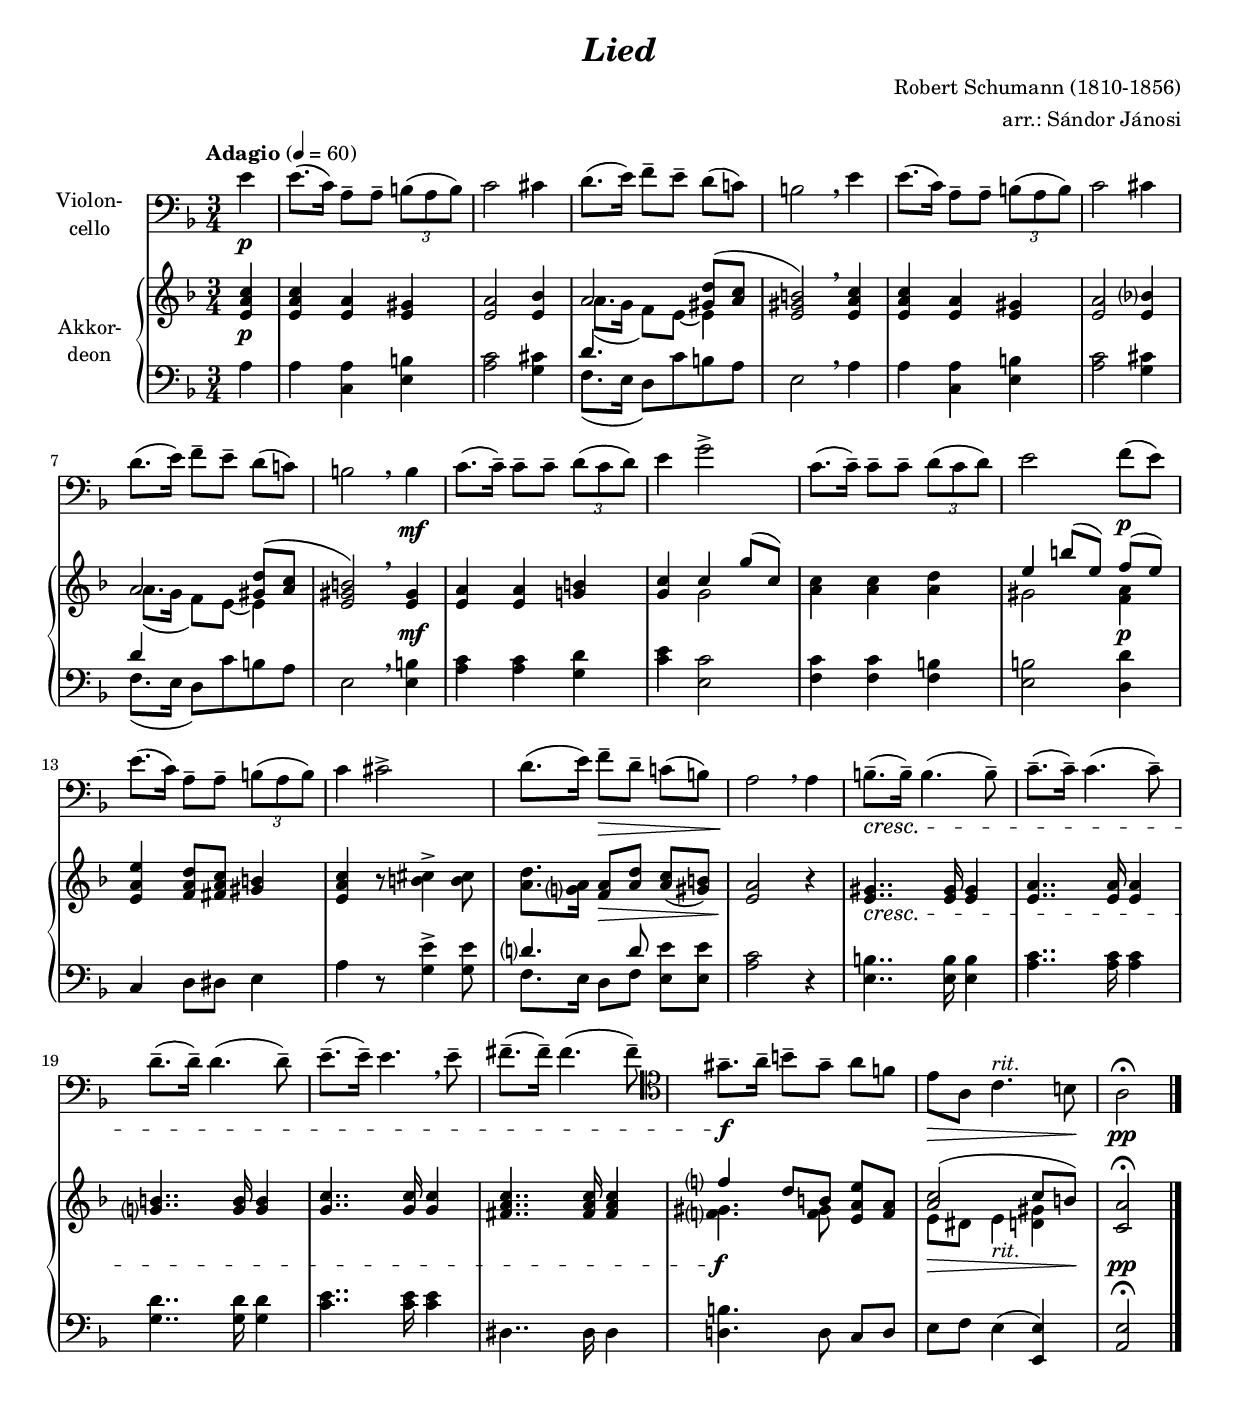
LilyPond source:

\version "2.18.2"
\include "deutsch.ly"

#(set-global-staff-size 17.75)

\header {
  title     = \markup \bold \italic "Lied"
  composer  = "Robert Schumann (1810-1856)"
  arranger  = "arr.: Sándor Jánosi"
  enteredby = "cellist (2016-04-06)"
%  piece     = ""
}

voiceconsts = {
  \key a \minor
  \time 3/4
  \tempo "Adagio" 4=60
  \numericTimeSignature
%  \compressFullBarRests
  \set tupletSpannerDuration = #(ly:make-moment 1 4)
  % Set default beaming for all staves
  \set Timing.beamExceptions = #'()
  \set Timing.baseMoment     = #(ly:make-moment 1 4)
  \set Timing.beatStructure  = #'(1 1 1)
}

miba = "trombone"
mikl = "concertina"

rit = \markup \italic "rit."

va = \relative c' {
  \voiceconsts
  \clef "bass"

  \partial 4 h4\p
  h8.( g16) e8-- e-- \times 2/3 { fis( e fis) }
  g2 gis4
  a8.( h16) c8-- h-- a( g!)
  fis2 \breathe h4
  h8.( g16) e8-- e-- \times 2/3 { fis( e fis) }
  g2 gis4

  a8.( h16) c8-- h-- a( g!)
  fis2 \breathe fis4\mf
  g8.( g16)-- g8-- g-- \times 2/3 { a( g a) }
  h4 d2->
  g,8.( g16)-- g8-- g-- \times 2/3 { a( g a) }
  h2 c8(\p h)

  h8.( g16) e8-- e-- \times 2/3 { fis( e fis) }
  g4 gis2->
  a8.( h16) c8--\> a-- g!( fis)
  e2\! \breathe e4
  fis8.(--\cresc fis16--) fis4.( fis8)--
  g8.(-- g16)-- g4.( g8)--

  a8.(-- a16)-- a4.( a8)--
  h8.(-- h16)-- h4. \breathe h8--
  cis8.(-- cis16)-- cis4.( cis8)-- \clef "tenor"
  dis8.--\f e16-- fis8-- dis-- e c!
  h\> e, g4.^\rit fis8\!
  e2\fermata\pp \bar "|."
}

vb = \relative c' {
  \voiceconsts
  \clef "treble"

  \partial 4 <h e g>4
  <h e g> <h e> <h dis>
  <h e>2 <h f'>4
  << {
    e2 <dis a'>8( <e g>
    <h dis fis>2)
  } \\ {
    e8.( d16 c8) h~ h4
    s2
  } >> \breathe <h e g>4
  <h e g> <h e> <h dis>
  <h e>2 <h f'?>4
  
  << {
    e2 <dis a'>8( <e g>
    <h dis fis>2)
  } \\ {
    e8.( d16 c8) h~ h4
    s2
  } >> \breathe <h dis>4
  <h e> <h e> <d! fis>
  <d g> << { g d'8( g,) } \\ d2 >>
  <e g>4 <e g> <e a>
  << { h' fis'8( h,) c( h) } \\ { dis,2 <c e>4 } >>

  <h e h'> <c e a>8 <cis e g> <dis fis>4
  <h e g> r8 <fis' gis>4-> <fis gis>8
  <e a>8. <d? e>16 <c e>8 <e a> <e g>( <dis fis>)
  <h e>2 r4
  <h dis>4.. <h dis>16 <h dis>4
  <h e>4.. <h e>16 <h e>4
  
  <d? fis>4.. <d fis>16 <d fis>4
  <d g>4.. <d g>16 <d g>4
  <cis e g>4.. <cis e g>16 <cis e g>4
  << { c'?4 a8 fis } \\ { <c? dis>4. <c dis>8 } >> <h e h'> <c e>
  << { <e g>2( g8 fis) } \\ { h, ais h4 <a dis> } >>
  <g e'>2\fermata \bar "|."
}

vc = \relative c {
  \voiceconsts
  \clef "bass"

  \partial 4 e4
  e <g, e'> <h fis'>
  <e g>2 <d gis>4
  << { a'4. s } \\ { c,8.( h16 a8)[ g' fis e] } >>
  h2 \breathe e4
  e <g, e'> <h fis'>
  <e g>2 <d gis>4

  << { a' s2 } \\ { c,8.( h16 a8)[ g' fis e] } >>
  h2 \breathe <h fis'>4
  <e g> <e g> <d a'>
  <g h> <h, g'>2
  <c g'>4 <c g'> <c fis>
  <h fis'>2 <a a'>4

  g a8 ais h4
  e r8 <d h'>4-> <d h'>8
  << { a'?4. a8 } \\ { c,8. h16 a8 c } >> <h h'> <h h'>

  <e g>2 r4
  <h fis'>4.. <h fis'>16 <h fis'>4
  <e g>4.. <e g>16 <e g>4
  
  <d a'>4.. <d a'>16 <d a'>4
  <g h>4.. <g h>16 <g h>4
  ais,4.. ais16 ais4
  <a! fis'>4. a8 g a
  h c h4( <h, h'>)
  <e h'>2\fermata \bar "|."
}

dy = {
  s4\p
  s2.*7
  s2 s2.*4\mf s4\p
  s2.*2
  s4 s2\>
  s\! s4
  s2.*5\cresc
  s2.\f
  s4\> s4.^\rit s8\!
  s2\pp
}


music = <<
      \new Staff {
        \set Staff.midiInstrument = \miba
        \set Staff.instrumentName = \markup \center-column { "Violon-" "cello" }
        \transpose a d' { \va }
      }

      \new PianoStaff <<
        \set PianoStaff.instrumentName = \markup \center-column { "Akkor-" "deon" }
        \set PianoStaff.midiInstrument = \mikl
        \new Staff {
          \transpose a d' { \vb }
        }

        \new Dynamics \dy

        \new Staff {
          \transpose a d' { \vc }
        }
        >>
>>

\book {
  \score {
   \music
    \layout {}
  }

  \score {
    \unfoldRepeats \music

    \midi {
      \context {
        \Score
      }
    }
  }
}
